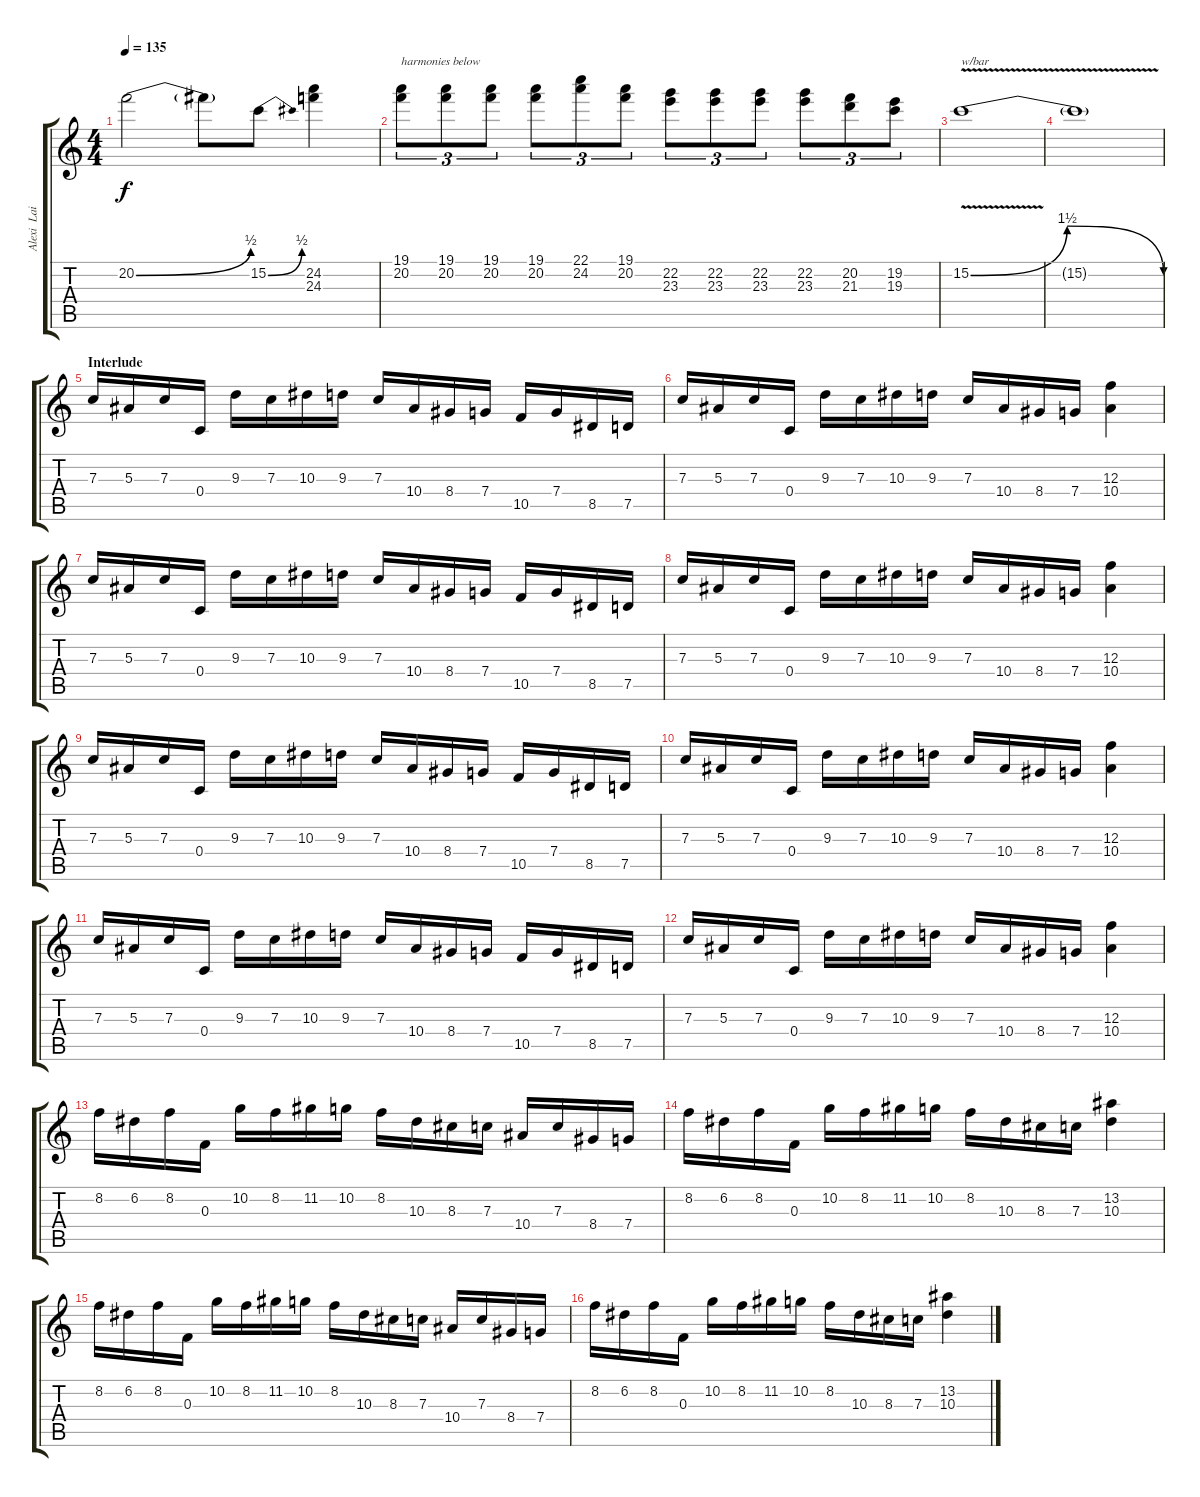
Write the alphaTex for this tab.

\track ("Alexi  Laiho Lead" "Alexi  Lai") {instrument distortionguitar}
\staff {score tabs}
\tuning (D4 A3 F3 C3 G2 D2) {hide}
\ts (4 4)
\tempo 135
\clef g2
\ks c
20.2{be (bend 0 0 60 2)}.2{dy f} 20.2{t}.8 15.2{be (bend 0 0 60 2)}.8 (24.2 24.3).4 |
(19.1 20.2).8{tu (3 2) txt "harmonies below"} (19.1 20.2).8{tu (3 2)} (19.1 20.2).8{tu (3 2)} (19.1 20.2).8{tu (3 2)} (22.1 24.2).8{tu (3 2)} (19.1 20.2).8{tu (3 2)} (22.2 23.3).8{tu (3 2)} (22.2 23.3).8{tu (3 2)} (22.2 23.3).8{tu (3 2)} (22.2 23.3).8{tu (3 2)} (20.2 21.3).8{tu (3 2)} (19.2 19.3).8{tu (3 2)} |
15.2{be (bendrelease 0 0 30 6 30 6 60 0) v}.1{txt "w/bar"} |
15.2{t}.1 |
\section ("" "Interlude")
7.3.16 5.3.16 7.3.16 0.4.16 9.3.16 7.3.16 10.3.16 9.3.16 7.3.16 10.4.16 8.4.16 7.4.16 10.5.16 7.4.16 8.5.16 7.5.16 |
7.3.16 5.3.16 7.3.16 0.4.16 9.3.16 7.3.16 10.3.16 9.3.16 7.3.16 10.4.16 8.4.16 7.4.16 (12.3 10.4).4 |
7.3.16 5.3.16 7.3.16 0.4.16 9.3.16 7.3.16 10.3.16 9.3.16 7.3.16 10.4.16 8.4.16 7.4.16 10.5.16 7.4.16 8.5.16 7.5.16 |
7.3.16 5.3.16 7.3.16 0.4.16 9.3.16 7.3.16 10.3.16 9.3.16 7.3.16 10.4.16 8.4.16 7.4.16 (12.3 10.4).4 |
7.3.16 5.3.16 7.3.16 0.4.16 9.3.16 7.3.16 10.3.16 9.3.16 7.3.16 10.4.16 8.4.16 7.4.16 10.5.16 7.4.16 8.5.16 7.5.16 |
7.3.16 5.3.16 7.3.16 0.4.16 9.3.16 7.3.16 10.3.16 9.3.16 7.3.16 10.4.16 8.4.16 7.4.16 (12.3 10.4).4 |
7.3.16 5.3.16 7.3.16 0.4.16 9.3.16 7.3.16 10.3.16 9.3.16 7.3.16 10.4.16 8.4.16 7.4.16 10.5.16 7.4.16 8.5.16 7.5.16 |
7.3.16 5.3.16 7.3.16 0.4.16 9.3.16 7.3.16 10.3.16 9.3.16 7.3.16 10.4.16 8.4.16 7.4.16 (12.3 10.4).4 |
8.2.16 6.2.16 8.2.16 0.3.16 10.2.16 8.2.16 11.2.16 10.2.16 8.2.16 10.3.16 8.3.16 7.3.16 10.4.16 7.3.16 8.4.16 7.4.16 |
8.2.16 6.2.16 8.2.16 0.3.16 10.2.16 8.2.16 11.2.16 10.2.16 8.2.16 10.3.16 8.3.16 7.3.16 (13.2 10.3).4 |
8.2.16 6.2.16 8.2.16 0.3.16 10.2.16 8.2.16 11.2.16 10.2.16 8.2.16 10.3.16 8.3.16 7.3.16 10.4.16 7.3.16 8.4.16 7.4.16 |
8.2.16 6.2.16 8.2.16 0.3.16 10.2.16 8.2.16 11.2.16 10.2.16 8.2.16 10.3.16 8.3.16 7.3.16 (13.2 10.3).4
